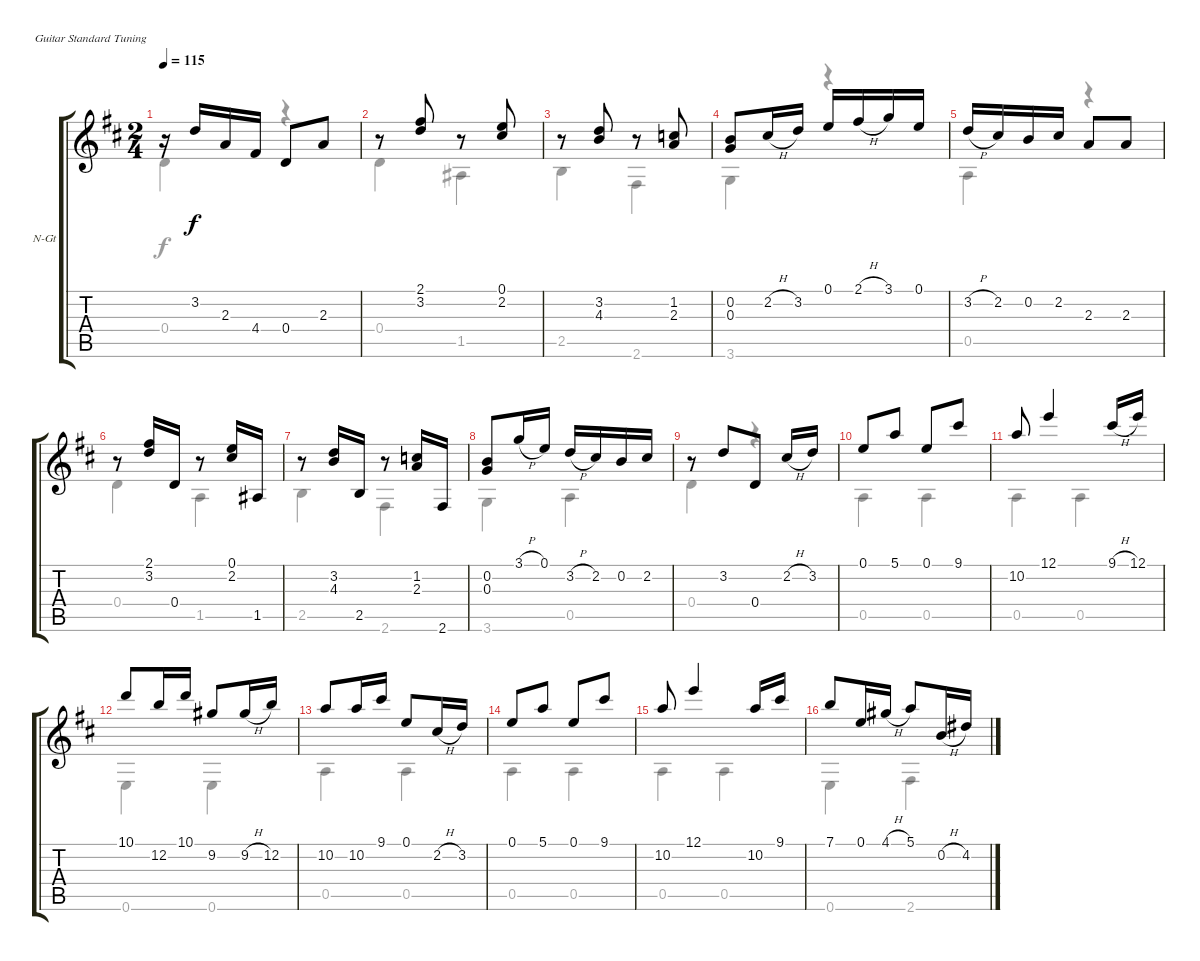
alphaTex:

\bracketExtendMode groupsimilarinstruments
\firstSystemTrackNameOrientation horizontal
\otherSystemsTrackNameOrientation horizontal
\track ("Pista 1" "N-Gt") {instrument acousticguitarnylon}
\staff {score tabs}
\tuning (E4 B3 G3 D3 A2 E2)
\voice
\ts (2 4)
\tempo 115
\clef g2
\ks d
r.16{dy f} 3.2.16 2.3.16 4.4.16 0.4.8 2.3.8 |
r.8 (2.1 3.2).8 r.8 (0.1 2.2).8 |
r.8 (3.2 4.3).8 r.8 (1.2 2.3).8 |
(0.2 0.3).8 2.2{h}.16 3.2.16 0.1.16 2.1{h}.16 3.1.16 0.1.16 |
3.2{h}.16 2.2.16 0.2.16 2.2.16 2.3.8 2.3.8 |
r.8 (2.1 3.2).16 0.4.16 r.8 (0.1 2.2).16 1.5.16 |
r.8 (3.2 4.3).16 2.5.16 r.8 (1.2 2.3).16 2.6.16 |
(0.2 0.3).8 3.1{h}.16 0.1.16 3.2{h}.16 2.2.16 0.2.16 2.2.16 |
r.8 3.2.8{beam merge} 0.4.8{beam split} 2.2{h}.16 3.2.16 |
0.1.8 5.1.8 0.1.8 9.1.8 |
10.2.8 12.1.4 9.1{h}.16 12.1.16 |
10.1.8 12.2.16 10.1.16 9.2.8 9.2{h}.16 12.2.16 |
10.2.8 10.2.16 9.1.16 0.1.8 2.2{h}.16 3.2.16 |
0.1.8 5.1.8 0.1.8 9.1.8 |
10.2.8 12.1.4 10.2.16 9.1.16 |
7.1.8 0.1.16 4.1{h}.16 5.1.8 0.2{h}.16 4.2.16
\voice
\clef g2
\ottava regular
\simile none
\ks d
0.4.4{dy f} r.4 |
0.4.4 1.5.4 |
2.5.4 2.6.4 |
3.6.4 r.4 |
0.5.4 r.4 |
0.4.4 1.5.4 |
2.5.4 2.6.4 |
3.6.4 0.5.4 |
0.4.4 r.4 |
0.5.4 0.5.4 |
0.5.4 0.5.4 |
0.6.4 0.6.4 |
0.5.4 0.5.4 |
0.5.4 0.5.4 |
0.5.4 0.5.4 |
0.6.4 2.6.4
